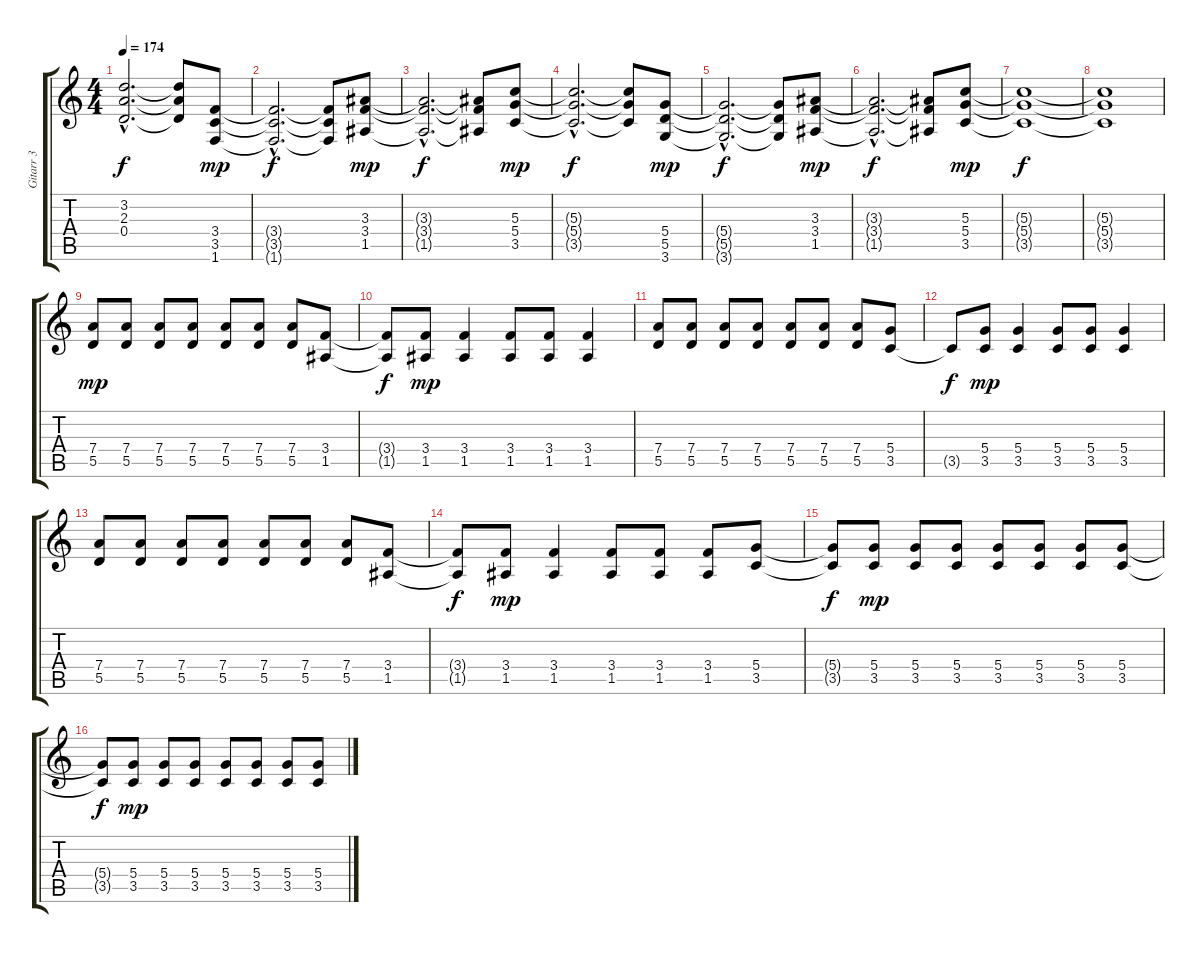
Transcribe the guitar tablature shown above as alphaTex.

\track ("Gitarr 3" "Gitarr 3") {instrument distortionguitar}
\staff {score tabs}
\tuning (E4 B3 G3 D3 A2 E2) {hide}
\ts (4 4)
\tempo 174
\clef g2
\ks c
(3.2{hac t} 2.3{hac t} 0.4{hac t}).2{d dy f} (3.2{t} 2.3{t} 0.4{t}).8 (3.4 3.5 1.6).8{dy mp} |
(3.4{hac t} 3.5{hac t} 1.6{hac t}).2{d dy f} (3.4{t} 3.5{t} 1.6{t}).8 (3.3 3.4 1.5).8{dy mp} |
(3.3{hac t} 3.4{hac t} 1.5{hac t}).2{d dy f} (3.3{t} 3.4{t} 1.5{t}).8 (5.3 5.4 3.5).8{dy mp} |
(5.3{hac t} 5.4{hac t} 3.5{hac t}).2{d dy f} (5.3{t} 5.4{t} 3.5{t}).8 (5.4 5.5 3.6).8{dy mp} |
(5.4{hac t} 5.5{hac t} 3.6{hac t}).2{d dy f} (5.4{t} 5.5{t} 3.6{t}).8 (3.3 3.4 1.5).8{dy mp} |
(3.3{hac t} 3.4{hac t} 1.5{hac t}).2{d dy f} (3.3{t} 3.4{t} 1.5{t}).8 (5.3 5.4 3.5).8{dy mp} |
(5.3{t} 5.4{t} 3.5{t}).1{dy f} |
(5.3{t} 5.4{t} 3.5{t}).1 |
(7.4 5.5).8{dy mp} (7.4 5.5).8 (7.4 5.5).8 (7.4 5.5).8 (7.4 5.5).8 (7.4 5.5).8 (7.4 5.5).8 (3.4 1.5).8 |
(3.4{t} 1.5{t}).8{dy f} (3.4 1.5).8{dy mp} (3.4 1.5).4 (3.4 1.5).8 (3.4 1.5).8 (3.4 1.5).4 |
(7.4 5.5).8 (7.4 5.5).8 (7.4 5.5).8 (7.4 5.5).8 (7.4 5.5).8 (7.4 5.5).8 (7.4 5.5).8 (5.4 3.5).8 |
3.5{t}.8{dy f} (5.4 3.5).8{dy mp} (5.4 3.5).4 (5.4 3.5).8 (5.4 3.5).8 (5.4 3.5).4 |
(7.4 5.5).8 (7.4 5.5).8 (7.4 5.5).8 (7.4 5.5).8 (7.4 5.5).8 (7.4 5.5).8 (7.4 5.5).8 (3.4 1.5).8 |
(3.4{t} 1.5{t}).8{dy f} (3.4 1.5).8{dy mp} (3.4 1.5).4 (3.4 1.5).8 (3.4 1.5).8 (3.4 1.5).8 (5.4 3.5).8 |
(5.4{t} 3.5{t}).8{dy f} (5.4 3.5).8{dy mp} (5.4 3.5).8 (5.4 3.5).8 (5.4 3.5).8 (5.4 3.5).8 (5.4 3.5).8 (5.4 3.5).8 |
(5.4{t} 3.5{t}).8{dy f} (5.4 3.5).8{dy mp} (5.4 3.5).8 (5.4 3.5).8 (5.4 3.5).8 (5.4 3.5).8 (5.4 3.5).8 (5.4 3.5).8
